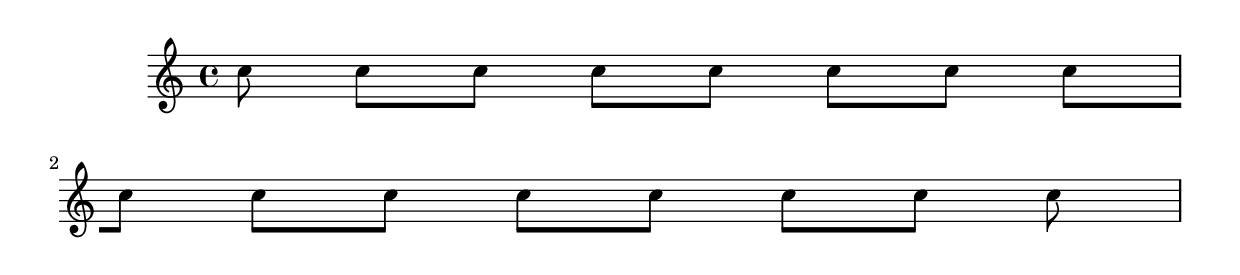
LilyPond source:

%% Do not edit this file; it is automatically
%% generated from LSR http://lsr.dsi.unimi.it
%% This file is in the public domain.
\version "2.13.29"

\header {
  lsrtags = "rhythms"

%% Translation of GIT committish: 0b55335aeca1de539bf1125b717e0c21bb6fa31b
  texidoces = "
Normalmente están prohibidos los saltos de línea si las barras
atraviesan las líneas divisorias.  Se puede cambiar este
comportamiento como se muestra aquí:

"
  doctitlees = "Barras que atraviesan saltos de línea"

%% Translation of GIT committish: 0a868be38a775ecb1ef935b079000cebbc64de40
texidocde = "
Zeilenumbrüche sind normalerweise während Balken verboten.  Das kann geändert
werden.

"
  doctitlede = "Balken über Zeilenumbrüche"


%% Translation of GIT committish: 708e0d9c660856b19929736ca18a6f9d68539c60

  texidocfr = "
Il est normalement impensable qu'un saut de ligne tombe au milieu d'une
ligature.  LilyPond permet néanmoins de l'obtenir.

"
  doctitlefr = "Ligature au moment d'un saut de ligne"

  texidoc = "
Line breaks are normally forbidden when beams cross bar lines. This
behavior can be changed as shown:

"
  doctitle = "Beams across line breaks"
} % begin verbatim

\relative c'' {
  \override Beam #'breakable = ##t
  c8 c[ c] c[ c] c[ c] c[ \break
  c8] c[ c] c[ c] c[ c] c
}


